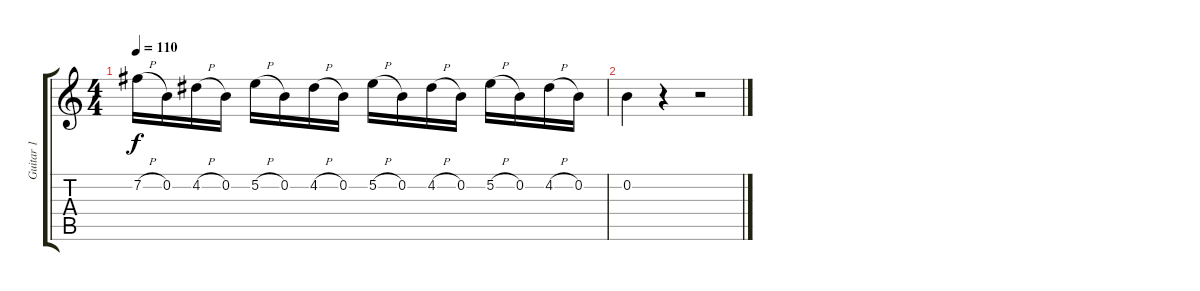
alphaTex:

\track ("Guitar 1" "Guitar 1") {instrument overdrivenguitar}
\staff {score tabs}
\tuning (E4 B3 G3 D3 A2 E2) {hide}
\ts (4 4)
\tempo 110
\clef g2
\ks c
7.2{h}.16{dy f} 0.2.16 4.2{h}.16 0.2.16 5.2{h}.16 0.2.16 4.2{h}.16 0.2.16 5.2{h}.16 0.2.16 4.2{h}.16 0.2.16 5.2{h}.16 0.2.16 4.2{h}.16 0.2.16 |
0.2.4 r.4 r.2
